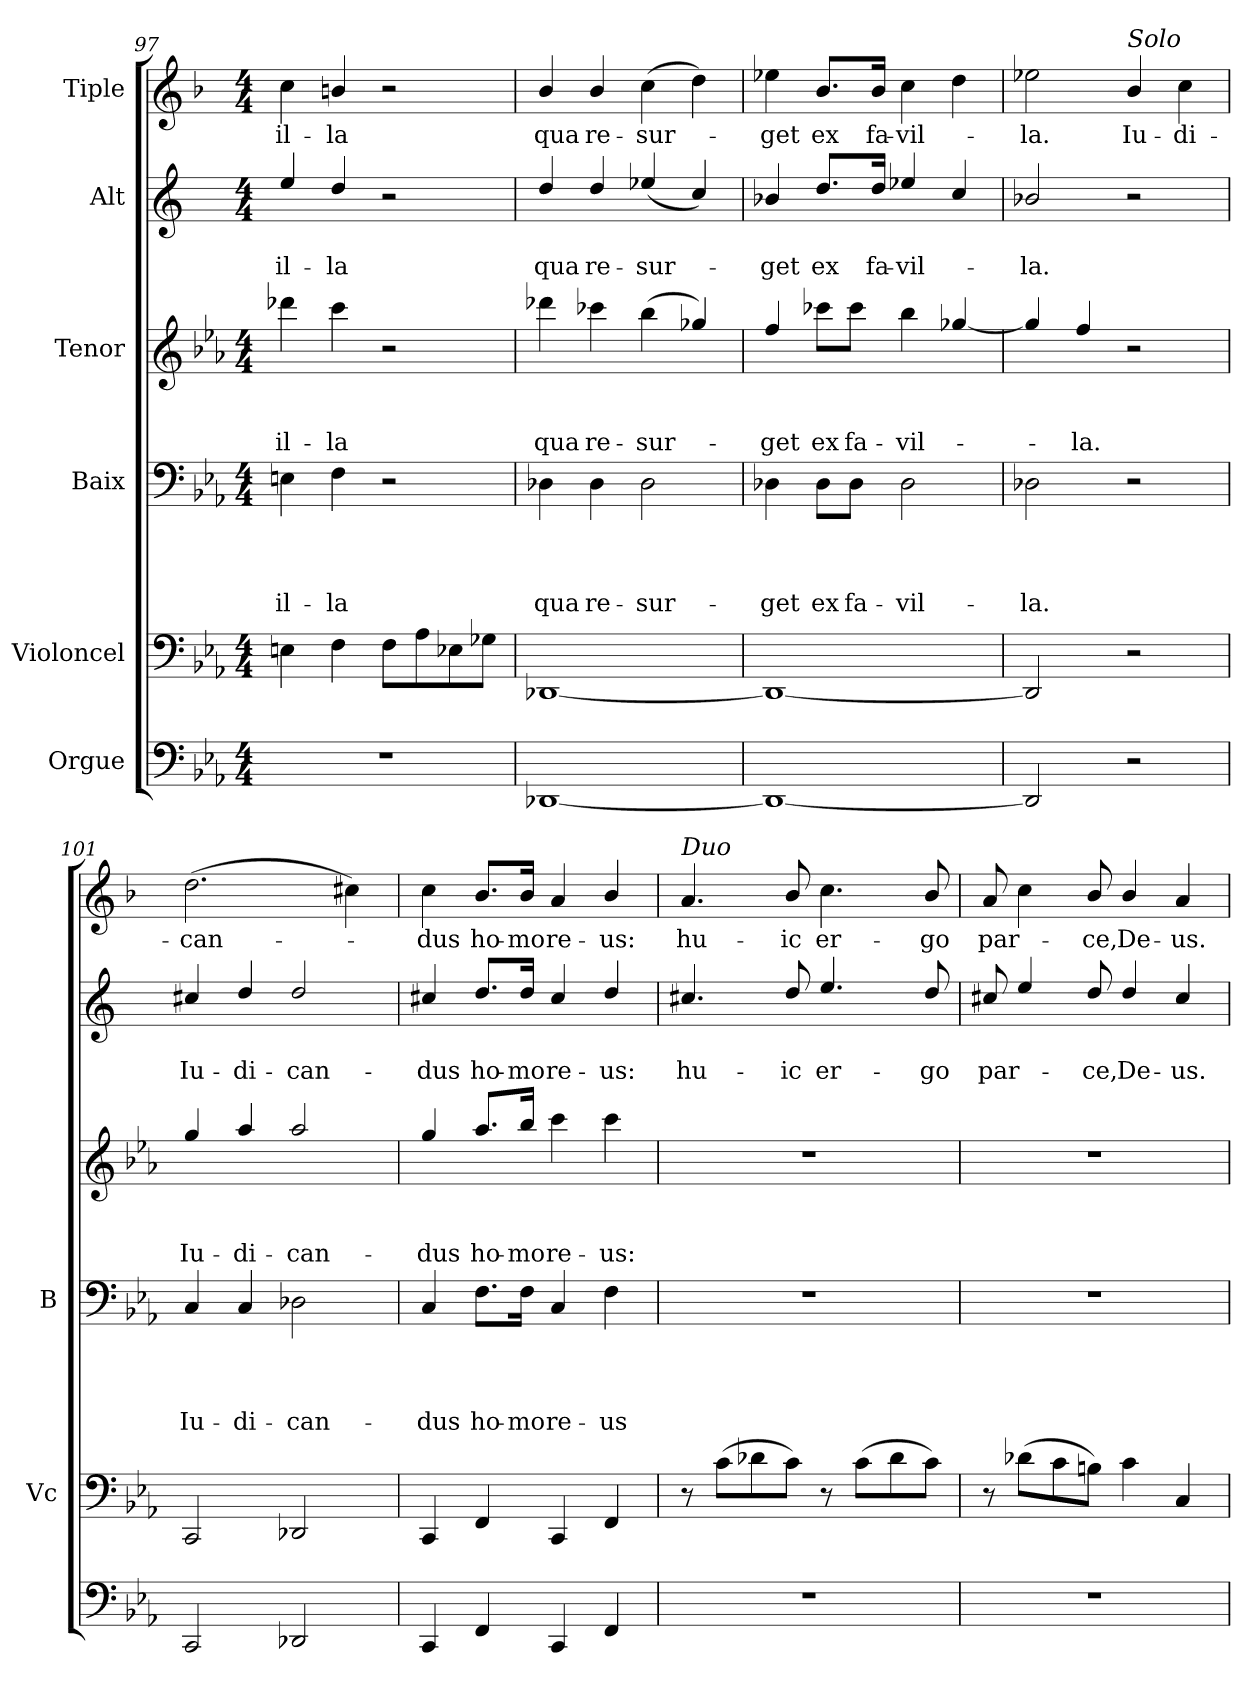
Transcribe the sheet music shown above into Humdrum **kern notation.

**kern	**kern	**kern	**text	**text	**text	**text	**kern	**text	**text	**text	**kern	**text	**text	**kern	**text
*part6	*part5	*part4	*part4	*part4	*part4	*part4	*part3	*part3	*part3	*part3	*part2	*part2	*part2	*part1	*part1
*staff6	*staff5	*staff4	*staff4	*staff4	*staff4	*staff4	*staff3	*staff3	*staff3	*staff3	*staff2	*staff2	*staff2	*staff1	*staff1
*I"Orgue	*I"Violoncel	*I"Baix	*	*	*	*	*I"Tenor	*	*	*	*I"Alt	*	*	*I"Tiple	*
*	*I'Vc	*I'B	*	*	*	*	*	*	*	*	*	*	*	*	*
!!LO:LB:g=z
*clefF4	*clefF4	*clefF4	*	*	*	*	*clefG2	*	*	*	*clefG2	*	*	*clefG2	*
*	*	*	*	*	*	*	*ITrd8c14	*	*	*	*ITrd5c9	*	*	*ITrd1c2	*
*k[b-e-a-]	*k[b-e-a-]	*k[b-e-a-]	*	*	*	*	*k[b-e-a-]	*	*	*	*k[b-e-a-]	*	*	*k[b-e-a-]	*
*E-:	*E-:	*E-:	*	*	*	*	*E-:	*	*	*	*E-:	*	*	*E-:	*
*M4/4	*M4/4	*M4/4	*	*	*	*	*M4/4	*	*	*	*M4/4	*	*	*M4/4	*
=97	=97	=97	=97	=97	=97	=97	=97	=97	=97	=97	=97	=97	=97	=97	=97
!	!	!	!	!	!	!LO:LY:b	!	!	!	!LO:LY:b	!	!	!LO:LY:b	!	!LO:LY:b
1r	4En\	4En\	.	.	.	il-	4dd-X\	.	.	il-	4g/	.	il-	4b-\	il-
!	!	!	!	!	!	!LO:LY:b	!	!	!	!LO:LY:b	!	!	!LO:LY:b	!	!LO:LY:b
.	4F\	4F\	.	.	.	-la	4cc\	.	.	-la	4f/	.	-la	4an/	-la
.	8F\L	2r	.	.	.	.	2r	.	.	.	2r	.	.	2r	.
.	8A-\	.	.	.	.	.	.	.	.	.	.	.	.	.	.
.	8E-X\	.	.	.	.	.	.	.	.	.	.	.	.	.	.
.	8G-X\J	.	.	.	.	.	.	.	.	.	.	.	.	.	.
=98	=98	=98	=98	=98	=98	=98	=98	=98	=98	=98	=98	=98	=98	=98	=98
!	!	!	!	!	!	!LO:LY:b	!	!	!	!LO:LY:b	!	!	!LO:LY:b	!	!LO:LY:b
[<1DD-X	[<1DD-X	4D-X\	.	.	.	qua	4dd-X\	.	.	qua	4f/	.	qua	4a-/	qua
!	!	!	!	!	!	!LO:LY:b	!	!	!	!LO:LY:b	!	!	!LO:LY:b	!	!LO:LY:b
.	.	4D-\	.	.	.	re-	4cc-X\	.	.	re-	4f/	.	re-	4a-/	re-
!	!	!	!	!	!	!LO:LY:b	!	!	!	!LO:LY:b	!	!	!LO:LY:b	!	!LO:LY:b
.	.	2D-\	.	.	.	-sur-	(>4b-\	.	.	-sur-	(<4g-X/	.	-sur-	(>4b-\	-sur-
.	.	.	.	.	.	.	4g-X/)	.	.	.	4e-/)	.	.	4cc\)	.
=99	=99	=99	=99	=99	=99	=99	=99	=99	=99	=99	=99	=99	=99	=99	=99
!	!	!	!	!	!	!LO:LY:b	!	!	!	!LO:LY:b	!	!	!LO:LY:b	!	!LO:LY:b
1DD-_	1DD-_	4D-X\	.	.	.	-get	4f/	.	.	-get	4d-X/	.	-get	4dd-X\	-get
!	!	!	!	!	!	!LO:LY:b	!	!	!	!LO:LY:b	!	!	!LO:LY:b	!	!LO:LY:b
.	.	8D-\L	.	.	.	ex	8cc-X\L	.	.	ex	8.f/L	.	ex	8.a-/L	ex
!	!	!	!	!	!	!LO:LY:b	!	!	!	!LO:LY:b	!	!	!	!	!
.	.	8D-\J	.	.	.	fa-	8cc-\J	.	.	fa-	.	.	.	.	.
!	!	!	!	!	!	!	!	!	!	!	!	!	!LO:LY:b	!	!LO:LY:b
.	.	.	.	.	.	.	.	.	.	.	16f/Jk	.	fa-	16a-/Jk	fa-
!	!	!	!	!	!	!LO:LY:b	!	!	!	!LO:LY:b	!	!	!LO:LY:b	!	!LO:LY:b
.	.	2D-\	.	.	.	-vil-	4b-\	.	.	-vil-	4g-X/	.	-vil-	4b-\	-vil-
.	.	.	.	.	.	.	[<4g-X/	.	.	.	4e-/	.	.	4cc\	.
=100	=100	=100	=100	=100	=100	=100	=100	=100	=100	=100	=100	=100	=100	=100	=100
!	!	!	!	!	!	!LO:LY:b	!	!	!	!	!	!	!LO:LY:b	!	!LO:LY:b
2DD-/]	2DD-/]	2D-X\	.	.	.	-la.	4g-/]	.	.	.	2d-X/	.	-la.	2dd-X\	-la.
!	!	!	!	!	!	!	!	!	!	!LO:LY:b	!	!	!	!	!
.	.	.	.	.	.	.	4f/	.	.	-la.	.	.	.	.	.
!	!	!	!	!	!	!	!	!	!	!	!	!	!	!LO:TX:a:i:t=Solo	!
!	!	!	!	!	!	!	!	!	!	!	!	!	!	!	!LO:LY:b
2r	2r	2r	.	.	.	.	2r	.	.	.	2r	.	.	4a-/	Iu-
!	!	!	!	!	!	!	!	!	!	!	!	!	!	!	!LO:LY:b
.	.	.	.	.	.	.	.	.	.	.	.	.	.	4b-\	-di-
=101	=101	=101	=101	=101	=101	=101	=101	=101	=101	=101	=101	=101	=101	=101	=101
!	!	!	!	!	!	!LO:LY:b	!	!	!	!LO:LY:b	!	!	!LO:LY:b	!	!LO:LY:b
2CC/	2CC/	4C/	.	.	.	Iu-	4g/	.	.	Iu-	4en/	.	Iu-	(>2.cc\	-can-
!	!	!	!	!	!	!LO:LY:b	!	!	!	!LO:LY:b	!	!	!LO:LY:b	!	!
.	.	4C/	.	.	.	-di-	4a-/	.	.	-di-	4f/	.	-di-	.	.
!	!	!	!	!	!	!LO:LY:b	!	!	!	!LO:LY:b	!	!	!LO:LY:b	!	!
2DD-X/	2DD-X/	2D-X\	.	.	.	-can-	2a-/	.	.	-can-	2f/	.	-can-	.	.
.	.	.	.	.	.	.	.	.	.	.	.	.	.	4bn\)	.
!!LO:PB:g=z
=102	=102	=102	=102	=102	=102	=102	=102	=102	=102	=102	=102	=102	=102	=102	=102
!	!	!	!	!	!	!LO:LY:b	!	!	!	!LO:LY:b	!	!	!LO:LY:b	!	!LO:LY:b
4CC/	4CC/	4C/	.	.	.	-dus	4g/	.	.	-dus	4en/	.	-dus	4b-\	-dus
!	!	!	!	!	!	!LO:LY:b	!	!	!	!LO:LY:b	!	!	!LO:LY:b	!	!LO:LY:b
4FF/	4FF/	8.F\L	.	.	.	ho-	8.a-/L	.	.	ho-	8.f/L	.	ho-	8.a-/L	ho-
!	!	!	!	!	!	!LO:LY:b	!	!	!	!LO:LY:b	!	!	!LO:LY:b	!	!LO:LY:b
.	.	16F\Jk	.	.	.	-mo	16b-/Jk	.	.	-mo	16f/Jk	.	-mo	16a-/Jk	-mo
!	!	!	!	!	!	!LO:LY:b	!	!	!	!LO:LY:b	!	!	!LO:LY:b	!	!LO:LY:b
4CC/	4CC/	4C/	.	.	.	re-	4cc\	.	.	re-	4e/	.	re-	4g/	re-
!	!	!	!	!	!	!LO:LY:b	!	!	!	!LO:LY:b	!	!	!LO:LY:b	!	!LO:LY:b
4FF/	4FF/	4F\	.	.	.	-us	4cc\	.	.	-us:	4f/	.	-us:	4a-/	-us:
=103	=103	=103	=103	=103	=103	=103	=103	=103	=103	=103	=103	=103	=103	=103	=103
!	!	!	!	!	!	!	!	!	!	!	!	!	!	!LO:TX:a:i:t=Duo	!
!	!	!	!	!	!	!	!	!	!	!	!	!	!LO:LY:b	!	!LO:LY:b
1r	8r	1r	.	.	.	.	1r	.	.	.	4.en/	.	hu-	4.g/	hu-
.	(>8c\L	.	.	.	.	.	.	.	.	.	.	.	.	.	.
.	8d-X\	.	.	.	.	.	.	.	.	.	.	.	.	.	.
!	!	!	!	!	!	!	!	!	!	!	!	!	!LO:LY:b	!	!LO:LY:b
.	8c\J)	.	.	.	.	.	.	.	.	.	8f/	.	-ic	8a-/	-ic
!	!	!	!	!	!	!	!	!	!	!	!	!	!LO:LY:b	!	!LO:LY:b
.	8r	.	.	.	.	.	.	.	.	.	4.g/	.	er-	4.b-\	er-
.	(>8c\L	.	.	.	.	.	.	.	.	.	.	.	.	.	.
.	8d-\	.	.	.	.	.	.	.	.	.	.	.	.	.	.
!	!	!	!	!	!	!	!	!	!	!	!	!	!LO:LY:b	!	!LO:LY:b
.	8c\J)	.	.	.	.	.	.	.	.	.	8f/	.	-go	8a-/	-go
=104	=104	=104	=104	=104	=104	=104	=104	=104	=104	=104	=104	=104	=104	=104	=104
!	!	!	!	!	!	!	!	!	!	!	!	!	!LO:LY:b	!	!LO:LY:b
1r	8r	1r	.	.	.	.	1r	.	.	.	8en/	.	par-	8g/	par-
.	(>8d-X\L	.	.	.	.	.	.	.	.	.	4g/	.	.	4b-\	.
.	8c\	.	.	.	.	.	.	.	.	.	.	.	.	.	.
!	!	!	!	!	!	!	!	!	!	!	!	!	!LO:LY:b	!	!LO:LY:b
.	8Bn\J)	.	.	.	.	.	.	.	.	.	8f/	.	-ce,	8a-/	-ce,
!	!	!	!	!	!	!	!	!	!	!	!	!	!LO:LY:b	!	!LO:LY:b
.	4c\	.	.	.	.	.	.	.	.	.	4f/	.	De-	4a-/	De-
!	!	!	!	!	!	!	!	!	!	!	!	!	!LO:LY:b	!	!LO:LY:b
.	4C/	.	.	.	.	.	.	.	.	.	4e/	.	-us.	4g/	-us.
=	=	=	=	=	=	=	=	=	=	=	=	=	=	=	=
*-	*-	*-	*-	*-	*-	*-	*-	*-	*-	*-	*-	*-	*-	*-	*-
